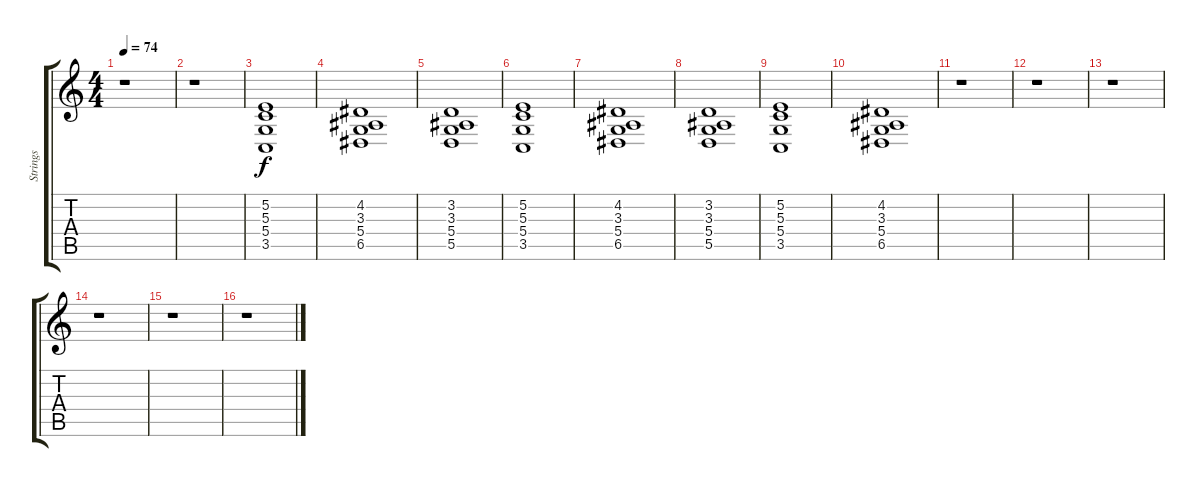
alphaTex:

\track ("Strings" "Strings") {instrument synthstrings1}
\staff {score tabs}
\tuning (E4 B3 G3 D3 A2 E2) {hide}
\ts (4 4)
\tempo 74
\clef g2
\ks c
r.1{dy f} |
r.1 |
(5.2 5.3 5.4 3.5).1 |
(4.2 3.3 5.4 6.5).1 |
(3.2 3.3 5.4 5.5).1 |
(5.2 5.3 5.4 3.5).1 |
(4.2 3.3 5.4 6.5).1 |
(3.2 3.3 5.4 5.5).1 |
(5.2 5.3 5.4 3.5).1 |
(4.2 3.3 5.4 6.5).1 |
r.1 |
r.1 |
r.1 |
r.1 |
r.1 |
r.1
